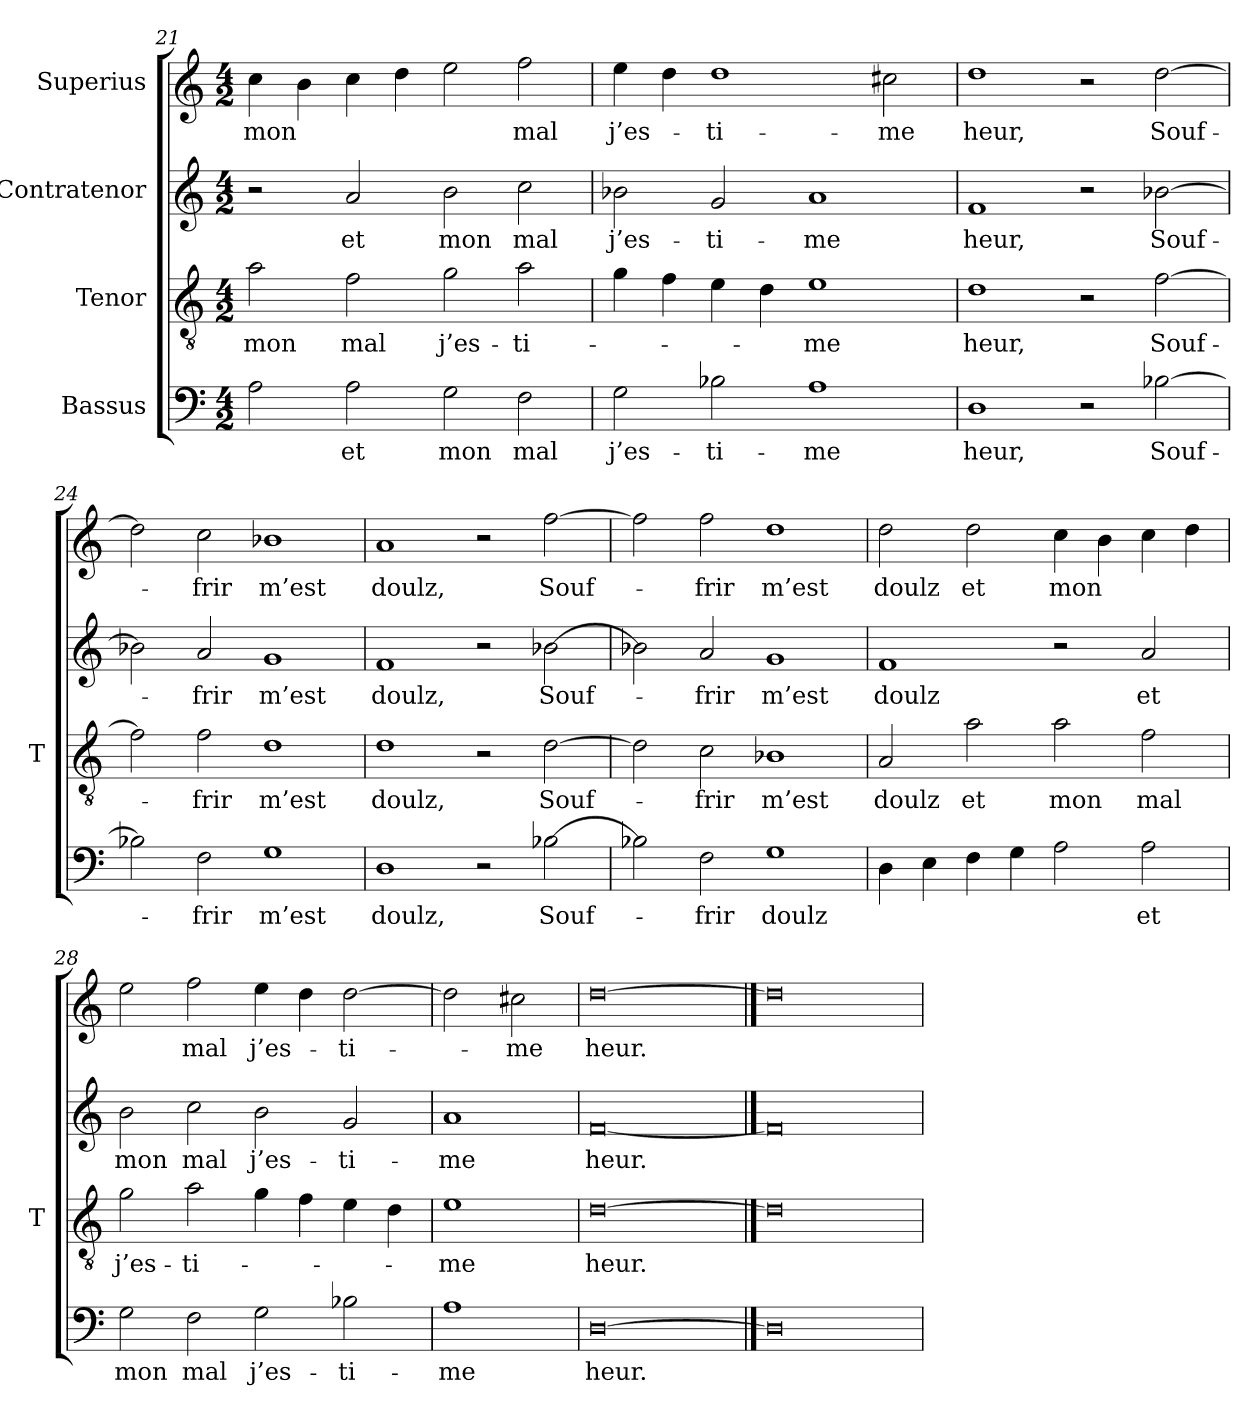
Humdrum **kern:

**kern	**text	**kern	**text	**kern	**text	**kern	**text
*part4	*part4	*part3	*part3	*part2	*part2	*part1	*part1
*staff4	*staff4	*staff3	*staff3	*staff2	*staff2	*staff1	*staff1
*I"Bassus	*	*I"Tenor	*	*I"Contratenor	*	*I"Superius	*
*	*	*I'T	*	*	*	*	*
*clefF4	*	*clefGv2	*	*clefG2	*	*clefG2	*
*k[]	*	*k[]	*	*k[]	*	*k[]	*
*M4/2	*	*M4/2	*	*M4/2	*	*M4/2	*
=21	=21	=21	=21	=21	=21	=21	=21
2A	.	2a	-mon	2r	.	4cc	-mon
.	.	.	.	.	.	4b	.
2A	-et	2f	-mal	2a	-et	4cc	.
.	.	.	.	.	.	4dd	.
2G	-mon	2g	j’es-	2b	-mon	2ee	.
2F	-mal	2a	ti-	2cc	-mal	2ff	-mal
=22	=22	=22	=22	=22	=22	=22	=22
2G	j’es-	4g	.	2b-X	j’es-	4ee	j’es-
.	.	4f	.	.	.	4dd	.
2B-X	ti-	4e	.	2g	ti-	1dd	ti-
.	.	4d	.	.	.	.	.
1A	-me	1e	-me	1a	-me	.	.
.	.	.	.	.	.	2cc#X	-me
=23	=23	=23	=23	=23	=23	=23	=23
1D	-heur,	1d	-heur,	1f	-heur,	1dd	-heur,
2r	.	2r	.	2r	.	2r	.
[2B-X	Souf-	[2f	Souf-	[2b-X	Souf-	[2dd	Souf-
=24	=24	=24	=24	=24	=24	=24	=24
2B-X]	.	2f]	.	2b-X]	.	2dd]	.
2F	-frir	2f	-frir	2a	-frir	2cc	-frir
1G	-m’est	1d	-m’est	1g	-m’est	1b-X	-m’est
=25	=25	=25	=25	=25	=25	=25	=25
1D	-doulz,	1d	-doulz,	1f	-doulz,	1a	-doulz,
2r	.	2r	.	2r	.	2r	.
[2B-X	Souf-	[2d	Souf-	[2b-X	Souf-	[2ff	Souf-
=26	=26	=26	=26	=26	=26	=26	=26
2B-X]	.	2d]	.	2b-X]	.	2ff]	.
2F	-frir	2c	-frir	2a	-frir	2ff	-frir
1G	-doulz	1B-X	-m’est	1g	-m’est	1dd	-m’est
=27	=27	=27	=27	=27	=27	=27	=27
4D	.	2A	-doulz	1f	-doulz	2dd	-doulz
4E	.	.	.	.	.	.	.
4F	.	2a	-et	.	.	2dd	-et
4G	.	.	.	.	.	.	.
2A	.	2a	-mon	2r	.	4cc	-mon
.	.	.	.	.	.	4b	.
2A	-et	2f	-mal	2a	-et	4cc	.
.	.	.	.	.	.	4dd	.
=28	=28	=28	=28	=28	=28	=28	=28
2G	-mon	2g	j’es-	2b	-mon	2ee	.
2F	-mal	2a	ti-	2cc	-mal	2ff	-mal
2G	j’es-	4g	.	2b	j’es-	4ee	j’es-
.	.	4f	.	.	.	4dd	.
2B-X	ti-	4e	.	2g	ti-	[2dd	ti-
.	.	4d	.	.	.	.	.
=29	=29	=29	=29	=29	=29	=29	=29
1A	-me	1e	-me	1a	-me	2dd]	.
.	.	.	.	.	.	2cc#X	-me
=30	=30	=30	=30	=30	=30	=30	=30
[0D	-heur.	[0d	-heur.	[0f	-heur.	[0dd	-heur.
==31	==31	==31	==31	==31	==31	==31	==31
0D]	.	0d]	.	0f]	.	0dd]	.
=	=	=	=	=	=	=	=
*-	*-	*-	*-	*-	*-	*-	*-
